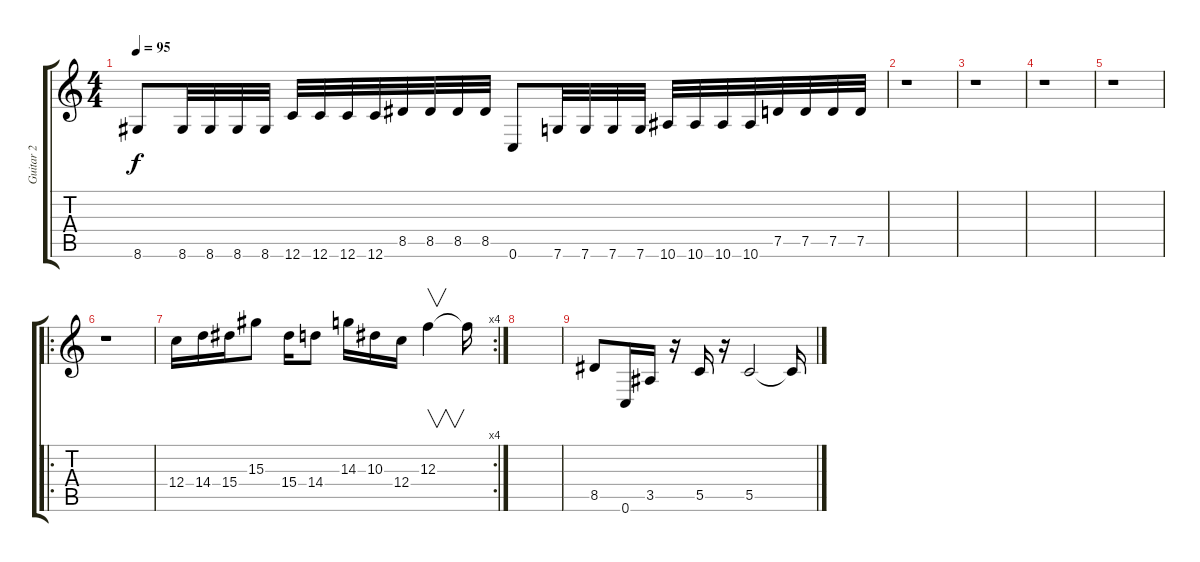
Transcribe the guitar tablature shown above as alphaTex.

\track ("Guitar 2" "Guitar 2") {instrument distortionguitar}
\staff {score tabs}
\tuning (D4 A3 F3 C3 G2 C2) {hide}
\ts (4 4)
\tempo 95
\clef g2
\ks c
8.6.8{dy f} 8.6.32 8.6.32 8.6.32 8.6.32 12.6.32 12.6.32 12.6.32 12.6.32 8.5.32 8.5.32 8.5.32 8.5.32 0.6.8 7.6.32 7.6.32 7.6.32 7.6.32 10.6.32 10.6.32 10.6.32 10.6.32 7.5.32 7.5.32 7.5.32 7.5.32 |
r.1 |
r.1 |
r.1 |
r.1 |
\ro
r.1 |
\rc 4
12.4.16 14.4.16 15.4.16 15.3.8 15.4.16 14.4.8 14.3.16 10.3.16 12.4.16 12.3.4{v} 12.3{t}.16 |
|
8.5.8 0.6.16 3.5.16 r.16 5.5.16 r.16 5.5.2 5.5{t}.16
